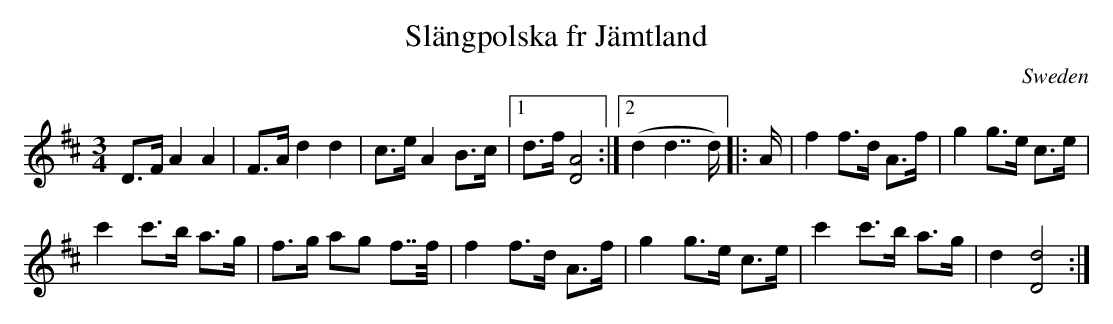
X:1
T:Slängpolska fr Jämtland
M:3/4
O:Sweden
K:D major
D>F A2 A2 | F>A d2 d2 | c>e A2 B>c \
|1 d>f [D4A4] :|2 (d2 d7/2 d/) \
|:A/| f2 f>d A>f | g2 g>e c>e |
c'2 c'>b a>g | f>g ag f>>f |\
f2 f>d A>f | g2 g>e c>e | c'2 c'>b a>g | d2 [D4d4]:|
